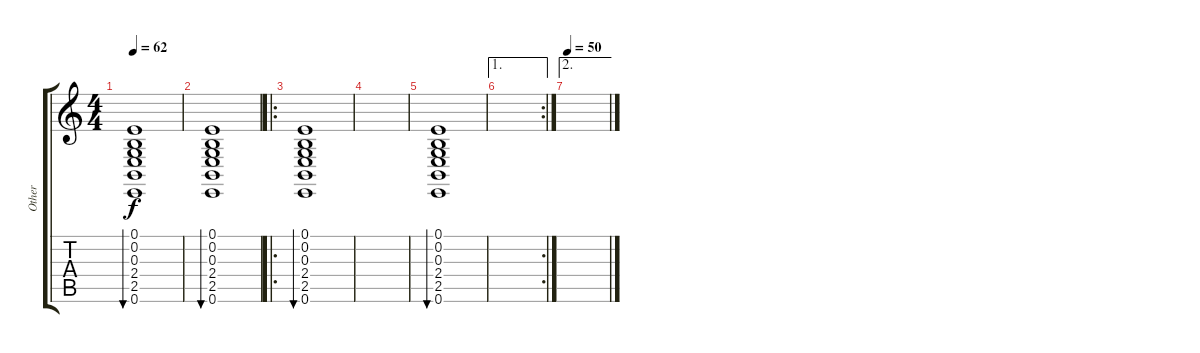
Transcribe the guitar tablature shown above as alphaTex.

\track ("Other" "Other") {instrument pad2warm}
\staff {score tabs}
\tuning (E4 B3 G3 D3 A2 E2) {hide}
\ts (4 4)
\tempo 62
\clef g2
\ks c
(0.1 0.2 0.3 2.4 2.5 0.6).1{bu 120 dy f volume 13 instrument acousticguitarsteel} |
(0.1 0.2 0.3 2.4 2.5 0.6).1{bu 120 volume 13 instrument acousticguitarsteel} |
\ro
(0.1 0.2 0.3 2.4 2.5 0.6).1{bu 120 volume 13 instrument acousticguitarsteel} |
|
(0.1 0.2 0.3 2.4 2.5 0.6).1{bu 120 volume 13 instrument acousticguitarsteel} |
\ae 1
\rc 2
|
\ae 2
\tempo 50
